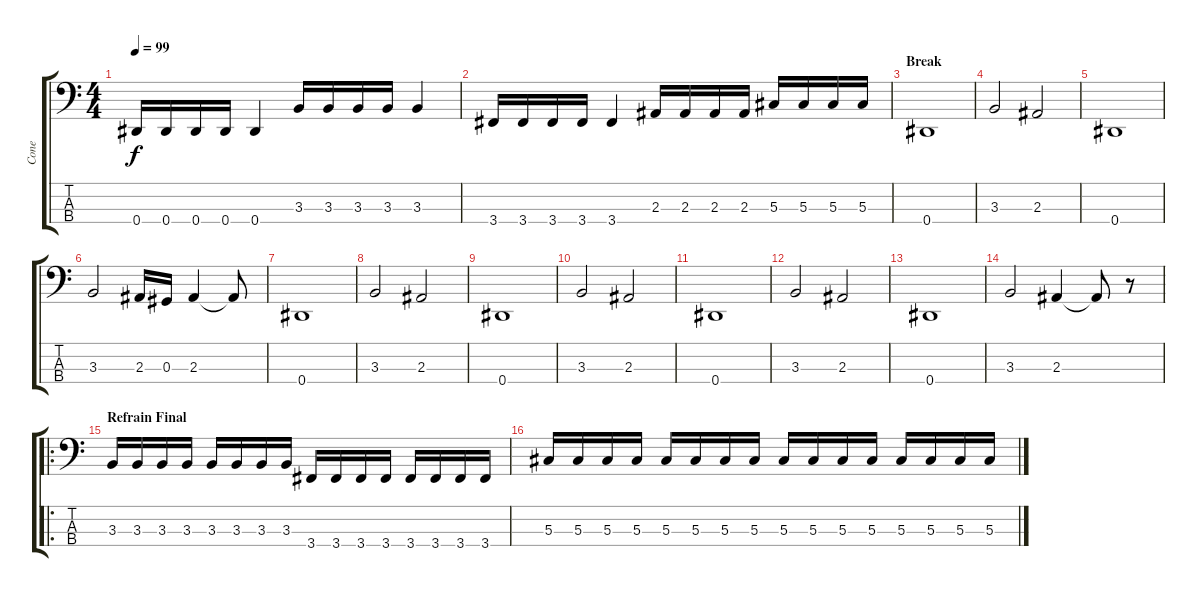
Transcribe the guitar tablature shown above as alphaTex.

\track ("Cone" "Cone") {instrument electricbasspick}
\staff {score tabs}
\tuning (Gb2 Db2 Ab1 Eb1) {hide}
\ts (4 4)
\tempo 99
\clef f4
\ks c
0.4.16{dy f} 0.4.16 0.4.16 0.4.16 0.4.4 3.3.16 3.3.16 3.3.16 3.3.16 3.3.4 |
3.4.16 3.4.16 3.4.16 3.4.16 3.4.4 2.3.16 2.3.16 2.3.16 2.3.16 5.3.16 5.3.16 5.3.16 5.3.16 |
\section ("" "Break")
0.4.1 |
3.3.2 2.3.2 |
0.4.1 |
3.3.2 2.3.16 0.3.16 2.3.4 2.3{t}.8 |
0.4.1 |
3.3.2 2.3.2 |
0.4.1 |
3.3.2 2.3.2 |
0.4.1 |
3.3.2 2.3.2 |
0.4.1 |
3.3.2 2.3.4 2.3{t}.8 r.8 |
\ro
\section ("" "Refrain Final")
3.3.16 3.3.16 3.3.16 3.3.16 3.3.16 3.3.16 3.3.16 3.3.16 3.4.16 3.4.16 3.4.16 3.4.16 3.4.16 3.4.16 3.4.16 3.4.16 |
5.3.16 5.3.16 5.3.16 5.3.16 5.3.16 5.3.16 5.3.16 5.3.16 5.3.16 5.3.16 5.3.16 5.3.16 5.3.16 5.3.16 5.3.16 5.3.16
